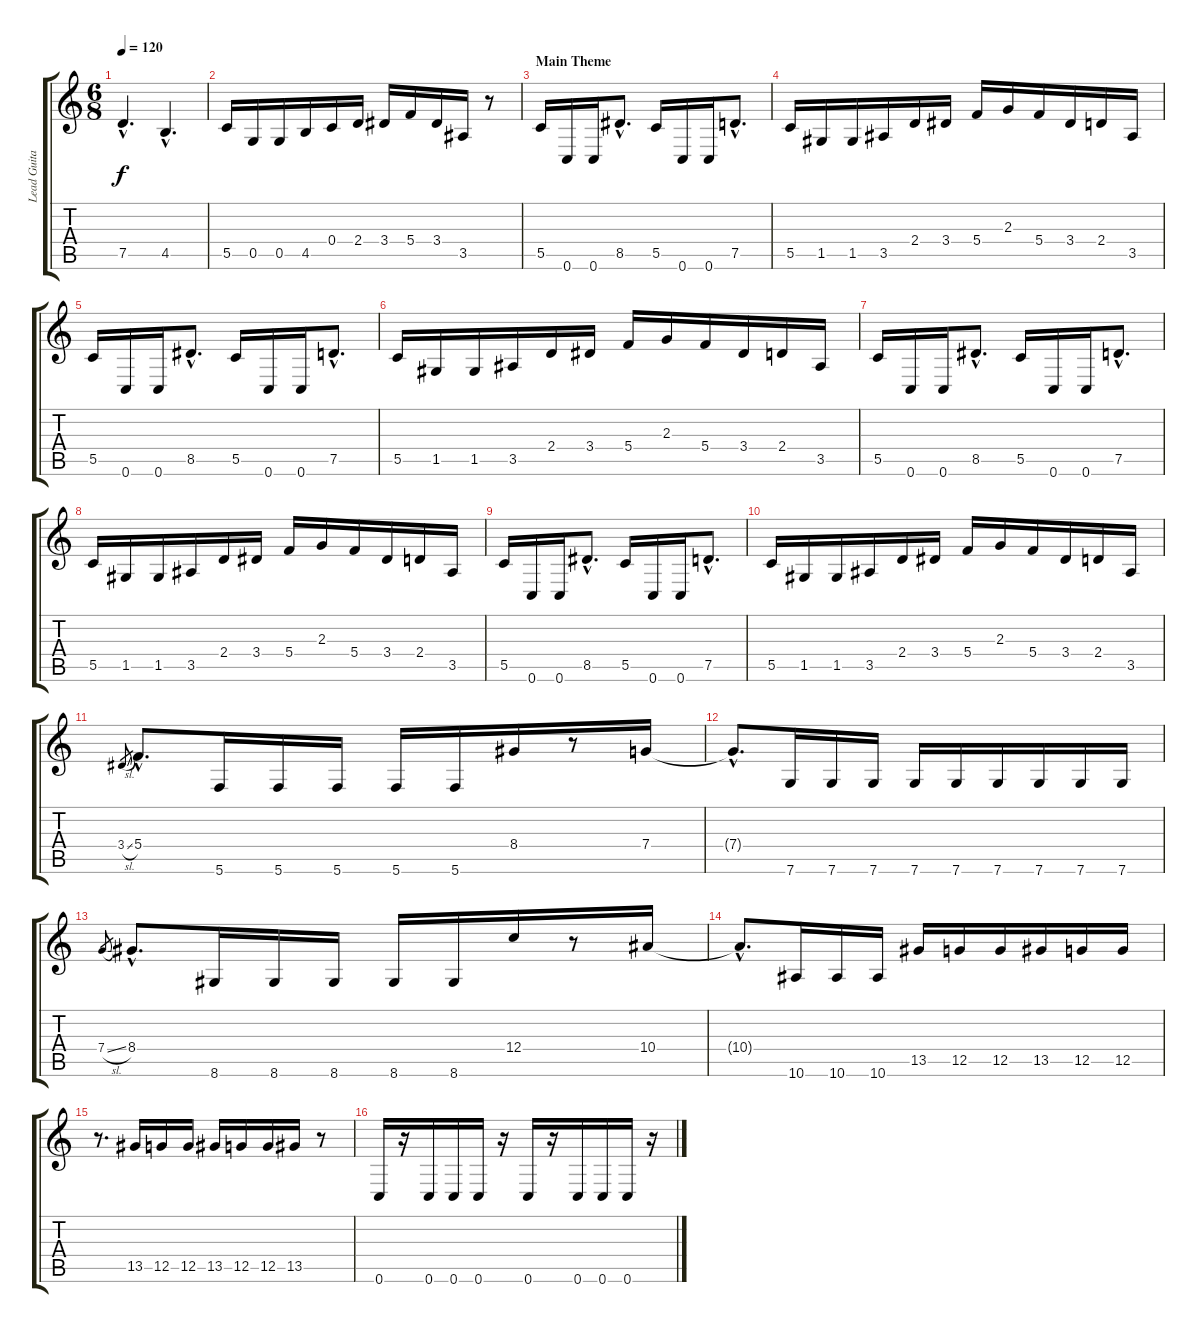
\track ("Lead Guitar" "Lead Guita") {instrument distortionguitar}
\staff {score tabs}
\tuning (D4 A3 F3 C3 G2 C2) {hide}
\ts (6 8)
\tempo 120
\clef g2
\ks c
7.5{hac}.4{d dy f} 4.5{hac}.4{d} |
5.5.16 0.5.16 0.5.16 4.5.16 0.4.16 2.4.16 3.4.16 5.4.16 3.4.16 3.5.16 r.8 |
\section ("" "Main Theme")
5.5.16 0.6.16 0.6.16 8.5{hac}.8{d} 5.5.16 0.6.16 0.6.16 7.5{hac}.8{d} |
5.5.16 1.5.16 1.5.16 3.5.16 2.4.16 3.4.16 5.4.16 2.3.16 5.4.16 3.4.16 2.4.16 3.5.16 |
5.5.16 0.6.16 0.6.16 8.5{hac}.8{d} 5.5.16 0.6.16 0.6.16 7.5{hac}.8{d} |
5.5.16 1.5.16 1.5.16 3.5.16 2.4.16 3.4.16 5.4.16 2.3.16 5.4.16 3.4.16 2.4.16 3.5.16 |
5.5.16 0.6.16 0.6.16 8.5{hac}.8{d} 5.5.16 0.6.16 0.6.16 7.5{hac}.8{d} |
5.5.16 1.5.16 1.5.16 3.5.16 2.4.16 3.4.16 5.4.16 2.3.16 5.4.16 3.4.16 2.4.16 3.5.16 |
5.5.16 0.6.16 0.6.16 8.5{hac}.8{d} 5.5.16 0.6.16 0.6.16 7.5{hac}.8{d} |
5.5.16 1.5.16 1.5.16 3.5.16 2.4.16 3.4.16 5.4.16 2.3.16 5.4.16 3.4.16 2.4.16 3.5.16 |
3.4{sl}.8{gr} 5.4{hac}.8{d} 5.6.16 5.6.16 5.6.16 5.6.16 5.6.16 8.4.16 r.8 7.4.16 |
7.4{hac t}.8{d} 7.6.16 7.6.16 7.6.16 7.6.16 7.6.16 7.6.16 7.6.16 7.6.16 7.6.16 |
7.4{sl}.8{gr} 8.4{hac}.8{d} 8.6.16 8.6.16 8.6.16 8.6.16 8.6.16 12.4.16 r.8 10.4.16 |
10.4{hac t}.8{d} 10.6.16 10.6.16 10.6.16 13.5.16 12.5.16 12.5.16 13.5.16 12.5.16 12.5.16 |
r.8{d} 13.5.16 12.5.16 12.5.16 13.5.16 12.5.16 12.5.16 13.5.16 r.8 |
0.6.16 r.16 0.6.16 0.6.16 0.6.16 r.16 0.6.16 r.16 0.6.16 0.6.16 0.6.16 r.16
